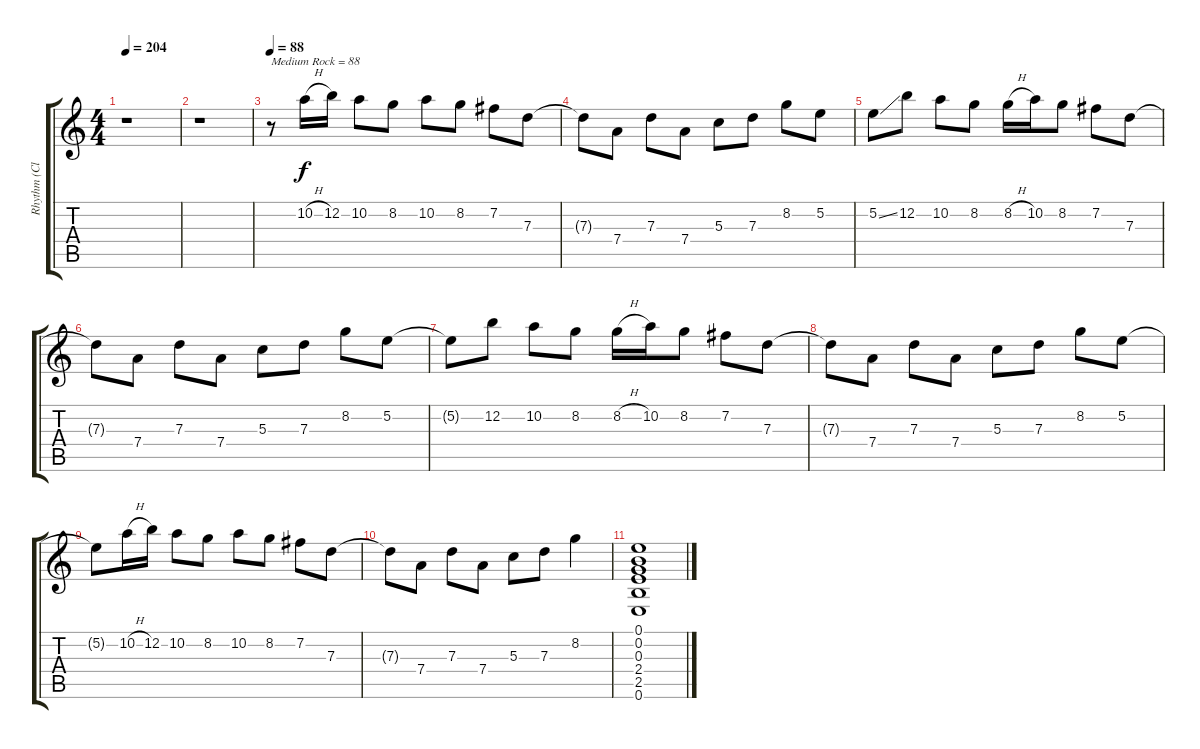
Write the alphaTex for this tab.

\track ("Rhythm (Clean)" "Rhythm (Cl") {instrument electricguitarclean}
\staff {score tabs}
\tuning (E4 B3 G3 D3 A2 E2) {hide}
\ts (4 4)
\tempo 204
\clef g2
\ks c
r.1{dy f} |
r.1 |
\tempo 88
r.8{txt "Medium Rock = 88"} 10.2{h}.16 12.2.16 10.2.8 8.2.8 10.2.8 8.2.8 7.2.8 7.3.8 |
7.3{t}.8 7.4.8 7.3.8 7.4.8 5.3.8 7.3.8 8.2.8 5.2.8 |
5.2{ss}.8 12.2.8 10.2.8 8.2.8 8.2{h}.16 10.2.16 8.2.8 7.2.8 7.3.8 |
7.3{t}.8 7.4.8 7.3.8 7.4.8 5.3.8 7.3.8 8.2.8 5.2.8 |
5.2{t}.8 12.2.8 10.2.8 8.2.8 8.2{h}.16 10.2.16 8.2.8 7.2.8 7.3.8 |
7.3{t}.8 7.4.8 7.3.8 7.4.8 5.3.8 7.3.8 8.2.8 5.2.8 |
5.2{t}.8 10.2{h}.16 12.2.16 10.2.8 8.2.8 10.2.8 8.2.8 7.2.8 7.3.8 |
7.3{t}.8 7.4.8 7.3.8 7.4.8 5.3.8 7.3.8 8.2.4 |
(0.1 0.2 0.3 2.4 2.5 0.6).1
